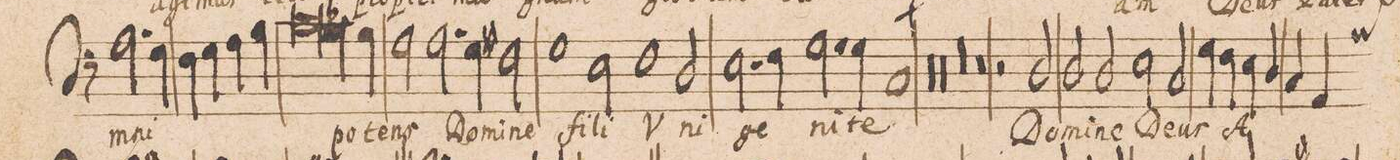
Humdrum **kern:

**kern	**text
*I"[BASSVS.]	*
*clefF4	*
*k[]	*
*met(C|)	*
*M2/1	*
2.A\	-mni-
4G\	.
4F\	.
4G\	.
4A\	.
4B\	.
=43-	=43-
*lig	*
1c\	.
*col	*
2.B-X\	.
*Xlig	*
4B-\	po-
*Xcol	*
=44-	=44-
2A\	-tens
2.A\	Do-
4G\	-mi-
2F#X\	-ne
=45-	=45-
1G\	fi-
2E\	-li
1F\	V-
=46-	=46-
2D/	-ni-
2.E\	-ge-
4F\	.
=47-	=47-
2.G\	ni-
4G\	-te
1C/	.
=48-	=48-
00r	.
=49-	=49-
=50-	=50-
00r	.
=51-	=51-
=52-	=52-
00r	.
=53-	=53-
=54-	=54-
0r	.
=55-	=55-
2r	.
2D/	Do-
2D/	-mi-
2D/	-ne
=56-	=56-
2E\	De-
2C/	-us
4G\	A-
4F\	.
4E\	.
4D/	.
=57-	=57-
4C/	.
*custos:A	*
4AA/	.
*-	*-
